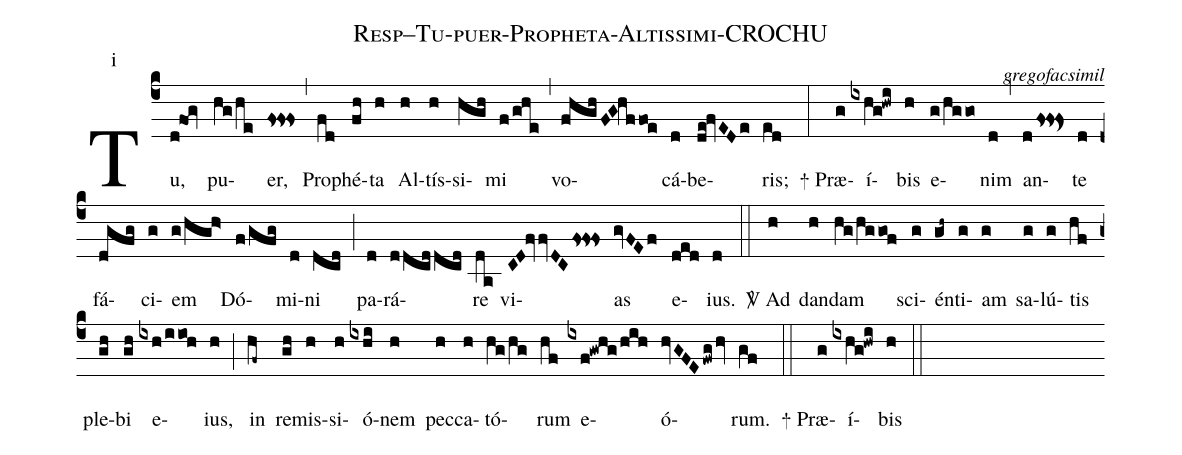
name: Resp--Tu-puer-Propheta-Altissimi-CROCHU ;
commentary: gregofacsimil;
annotation: i;
%%
(c4) Tu,(d!fog) pu(hg/he)er,(fs!fs!fs) (,) Pro(fd)phé(fh)ta(h) Al(h)tís(h)si(hgh)mi(f/ghe) (,) vo(fhgh/FG!hffoe)cá(d)be(de!fvEDe)ris;(ed) (:) + Præ(g)í(ixhg!hwi)bis(h) e(g/hggo)nim(d) (,) an(d/fs!fs!fs>)te(d) fá(dgfg)ci(g)em(g/hgh>) Dó(f/gfg)mi(d)ni(dcd) (;) pa(d)rá(d/dcd/dcd)re(da) vi(CD!fvfvDCfs!fs!fs)as(gvFEf) e(ded)ius.(d) (::)
<sp>V/</sp>
Ad(h) dan(h)dam(hg/hggof) sci(g)én(gh~)ti(g)am(g) sa(g)lú(g)tis(hf) ple(gh)bi(gh) e(ixh/iioh)ius,(h) (;) in(hf~) re(gh)mis(h)si(h)ó(ixhi)nem(h) pec(h)ca(h)tó(hg/hg)rum(hf) e(ixf!gwhg/hih)ó(hvGFEfwg/hv)rum.(gf) (::) + Præ(g)í(ixhg!hwi)bis(h) (::)
